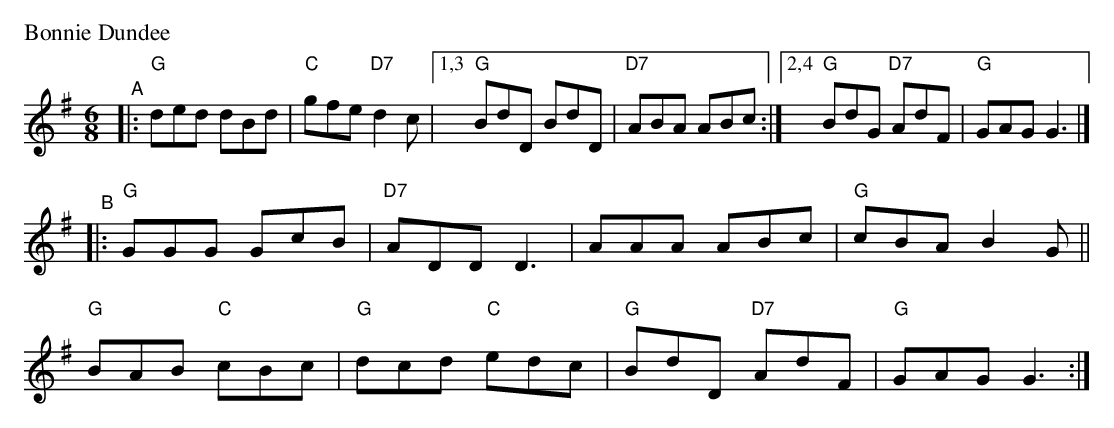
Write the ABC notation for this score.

X:1
P: Bonnie Dundee
M: 6/8
L: 1/8
K: G
"^A"|:\
"G"ded dBd | "C"gfe "D7"d2c |[1,3 "G"BdD BdD | "D7"ABA ABc \
                           :|[2,4 "G"BdG "D7"AdF | "G"GAG G3 |]
"^B"|:\
"G"GGG    GcB |"D7"ADD    D3  |    AAA     ABc | "G"cBA B2G ||
"G"BAB "C"cBc | "G"dcd "C"edc | "G"BdD "D7"AdF | "G"GAG G3 :|
